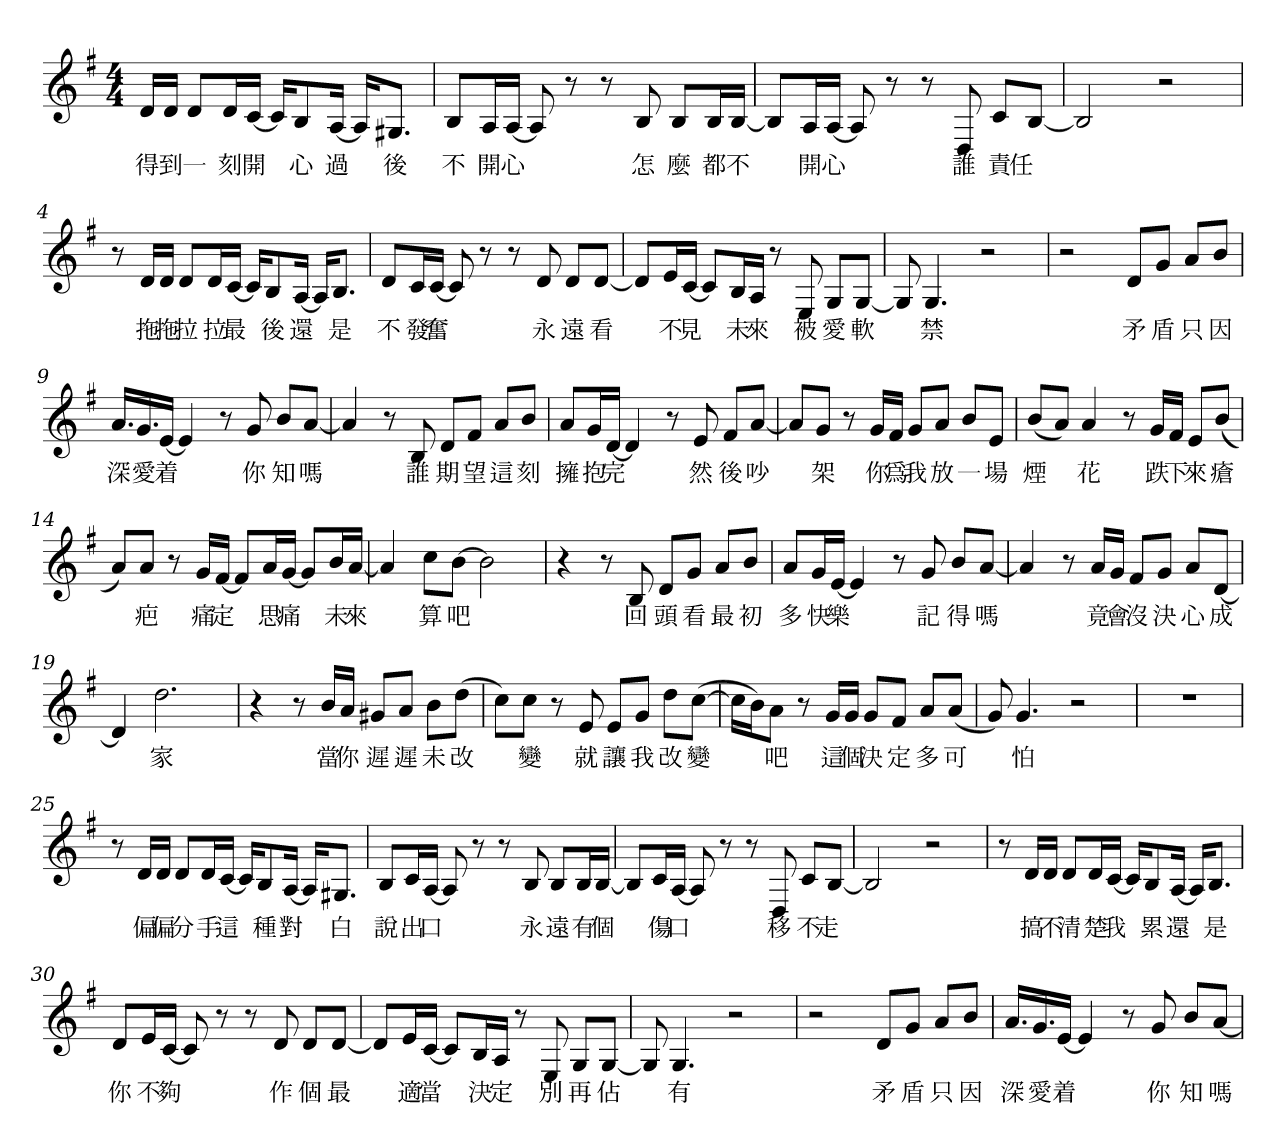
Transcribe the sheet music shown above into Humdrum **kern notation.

**kern	**text
*part1	*part1
*staff1	*staff1
*clefG2	*
*k[f#]	*
*G:	*
*M4/4	*
*MM74	*
=	=
16dLL	得
16dJJ	到
8dL	一
16dL	刻
[16cJJ	開
16cKL]	.
8B	心
[16AJk	過
16AKL]	.
8.G#XJ	後
=1	=1
8BL	不
16AL	開
[16AJJ	心
8A]	.
8r	.
8r	.
8B	怎
8BL	麼
16BL	都
[16BJJ	不
=2	=2
8BL]	.
16AL	開
[16AJJ	心
8A]	.
8r	.
8r	.
8D	誰
8cL	責
[8BJ	任
=3	=3
2B]	.
2r	.
=4	=4
8r	.
16dLL	拖
16dJJ	拖
8dL	拉
16dL	拉
[16cJJ	最
16cKL]	.
8B	後
[16AJk	還
16AKL]	.
8.BJ	是
=5	=5
8dL	不
16cL	發
[16cJJ	奮
8c]	.
8r	.
8r	.
8d	永
8dL	遠
[8dJ	看
=6	=6
8dL]	.
16eL	不
[16cJJ	見
8cL]	.
16BL	未
16AJJ	來
8r	.
8E	被
8GL	愛
[8GJ	軟
=7	=7
8G]	.
4.G	禁
2r	.
=8	=8
2r	.
8dL	矛
8gJ	盾
8aL	只
8bJ	因
=9	=9
16.aLL	深
16.g	愛
[16eJJ	着
4e]	.
8r	.
8g	你
8bL	知
[8aJ	嗎
=10	=10
4a]	.
8r	.
8B	誰
8dL	期
8f#J	望
8aL	這
8bJ	刻
=11	=11
8aL	擁
16gL	抱
[16dJJ	完
4d]	.
8r	.
8e	然
8f#L	後
[8aJ	吵
=12	=12
8aL]	.
8gJ	架
8r	.
16gLL	你
16f#JJ	爲
8gL	我
8aJ	放
8bL	一
8eJ	場
=13	=13
(8bL	煙
8aJ)	.
4a	花
8r	.
16gLL	跌
16f#JJ	下
8eL	來
(8bJ	瘡
=14	=14
8aL)	.
8aJ	疤
8r	.
16gLL	痛
[16f#JJ	定
8f#L]	.
16aL	思
[16gJJ	痛
8gL]	.
16bL	未
[16aJJ	來
=15	=15
4a]	.
8ccL	算
[8bJ	吧
2b]	.
=16	=16
4r	.
8r	.
8B	回
8dL	頭
8gJ	看
8aL	最
8bJ	初
=17	=17
8aL	多
16gL	快
[16eJJ	樂
4e]	.
8r	.
8g	記
8bL	得
[8aJ	嗎
=18	=18
4a]	.
8r	.
16aLL	竟
16gJJ	會
8f#L	沒
8gJ	決
8aL	心
[8dJ	成
=19	=19
4d]	.
2.dd	家
=20	=20
4r	.
8r	.
16bLL	當
16aJJ	你
8g#XL	遲
8aJ	遲
8bL	未
(8ddJ	改
=21	=21
8ccL)	.
8ccJ	變
8r	.
8e	就
8eL	讓
8gJ	我
8ddL	改
([8ccJ	變
=22	=22
16ccLL]	.
16bJ)	.
8aJ	吧
8r	.
16gLL	這
16gJJ	個
8gL	決
8f#J	定
8aL	多
(8aJ	可
=23	=23
8g)	.
4.g	怕
2r	.
=24	=24
1r	.
=25	=25
8r	.
16dLL	偏
16dJJ	偏
8dL	分
16dL	手
[16cJJ	這
16cKL]	.
8B	種
[16AJk	對
16AKL]	.
8.G#XJ	白
=26	=26
8BL	說
16cL	出
[16AJJ	口
8A]	.
8r	.
8r	.
8B	永
8BL	遠
16BL	有
[16BJJ	個
=27	=27
8BL]	.
16cL	傷
[16AJJ	口
8A]	.
8r	.
8r	.
8D	移
8cL	不
[8BJ	走
=28	=28
2B]	.
2r	.
=29	=29
8r	.
16dLL	搞
16dJJ	不
8dL	清
16dL	楚
[16cJJ	我
16cKL]	.
8B	累
[16AJk	還
16AKL]	.
8.BJ	是
=30	=30
8dL	你
16eL	不
[16cJJ	夠
8c]	.
8r	.
8r	.
8d	作
8dL	個
[8dJ	最
=31	=31
8dL]	.
16eL	適
[16cJJ	當
8cL]	.
16BL	決
16AJJ	定
8r	.
8E	別
8GL	再
[8GJ	佔
=32	=32
8G]	.
4.G	有
2r	.
=33	=33
2r	.
8dL	矛
8gJ	盾
8aL	只
8bJ	因
=34	=34
16.aLL	深
16.g	愛
[16eJJ	着
4e]	.
8r	.
8g	你
8bL	知
[8aJ	嗎
=	=
*-	*-
